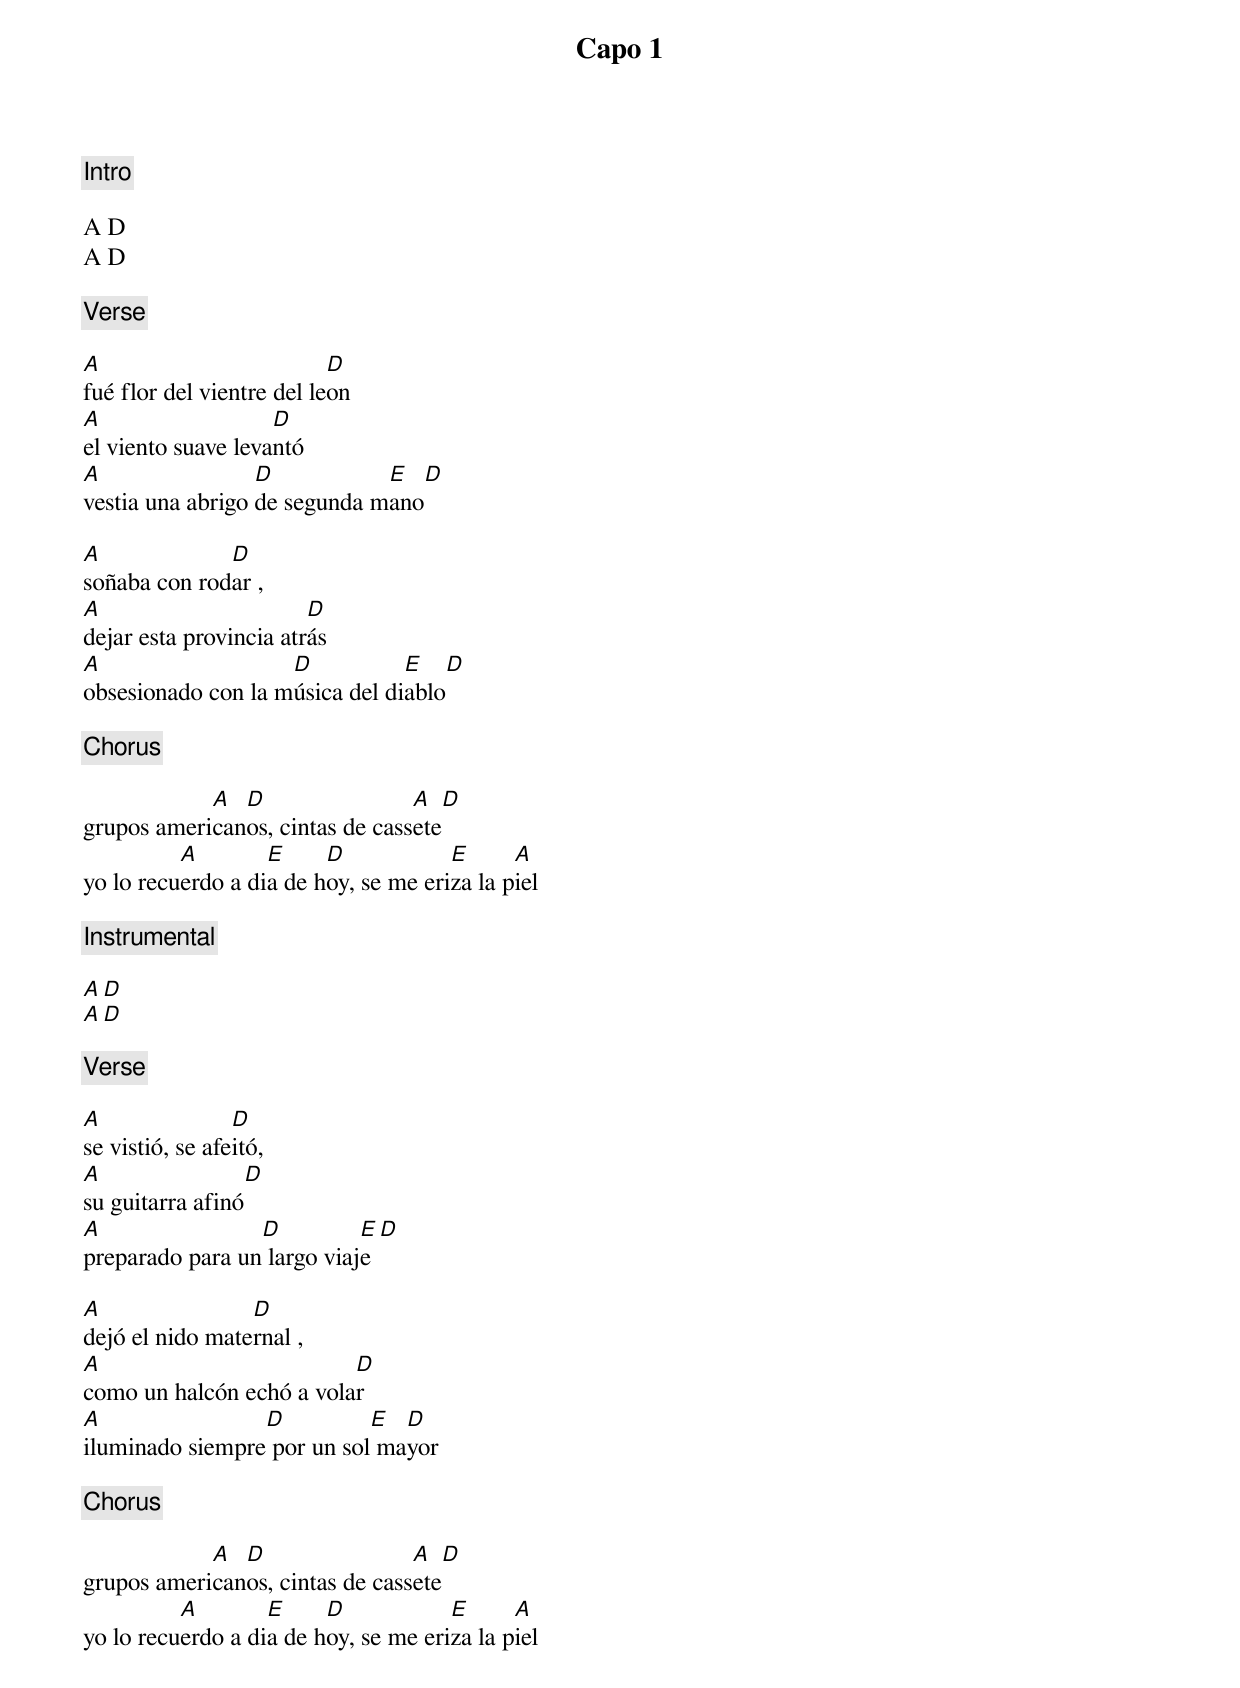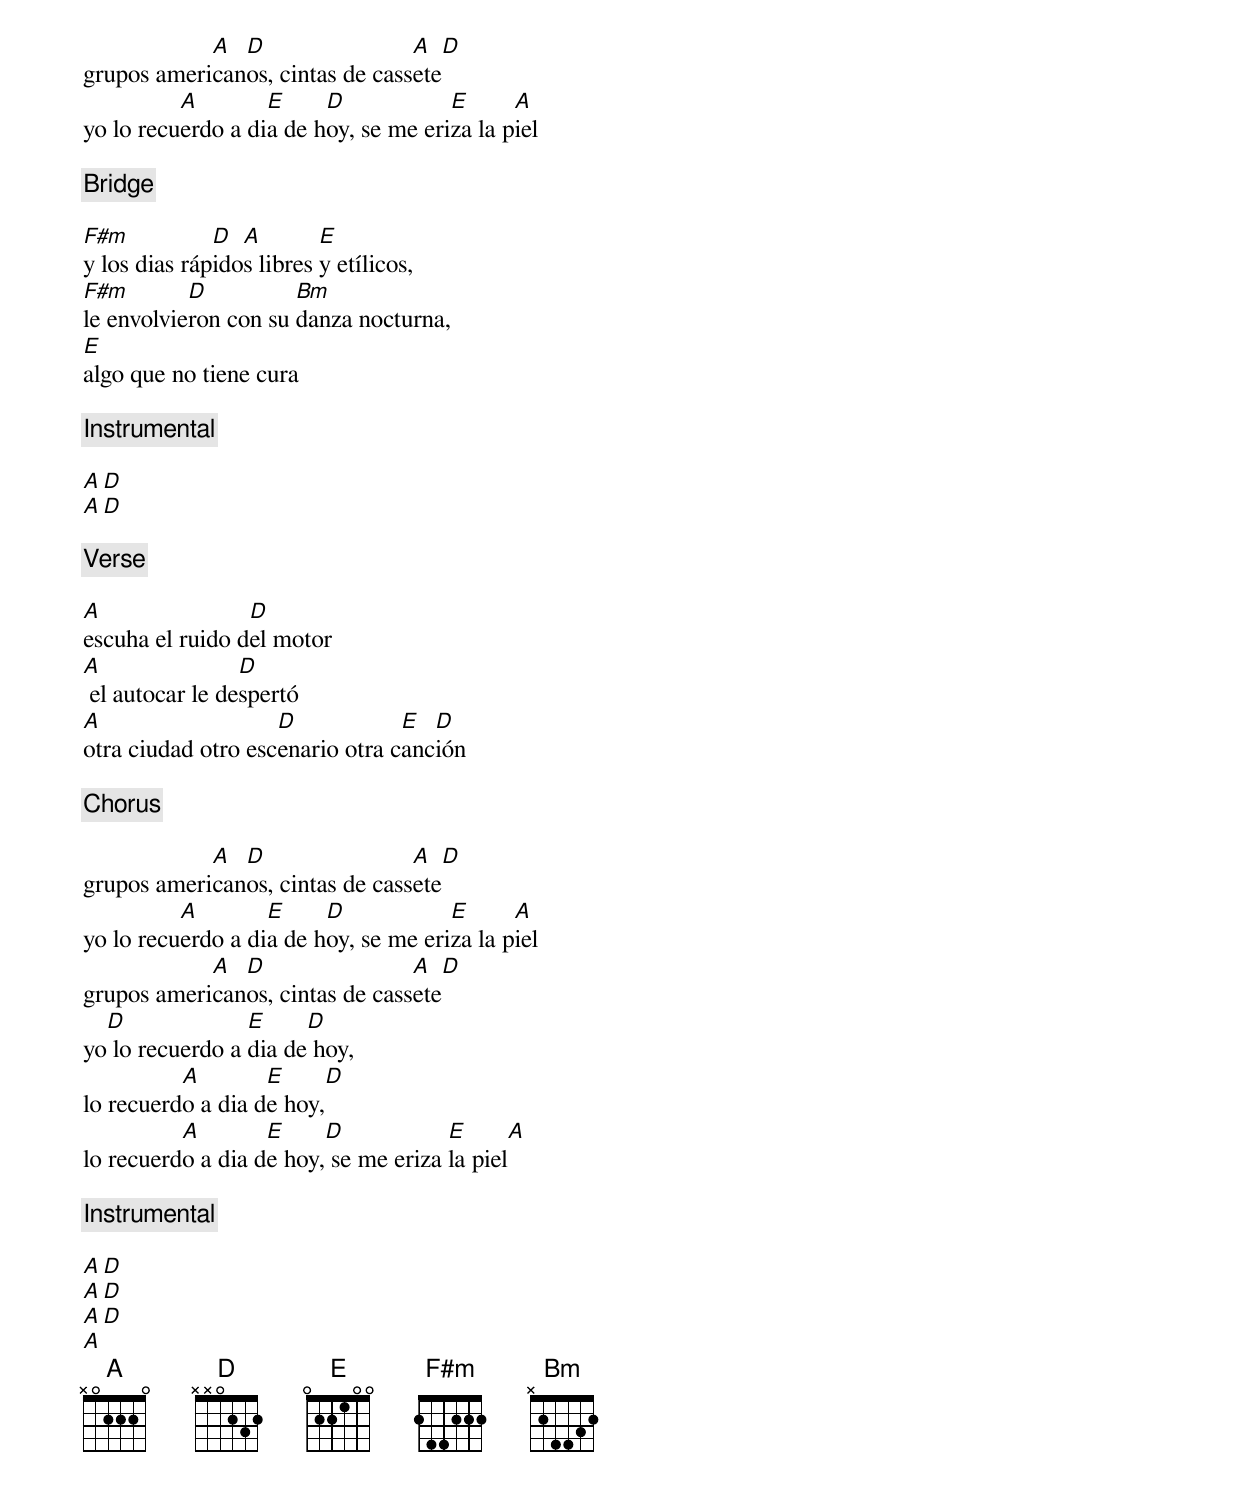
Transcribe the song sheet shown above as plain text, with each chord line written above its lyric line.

Capo 1

[Intro]

A D
A D

[Verse]

A                          D
fué flor del vientre del leon
A                   D
el viento suave levantó
A                 D           E    D
vestia una abrigo de segunda mano

A             D
soñaba con rodar ,
A                       D
dejar esta provincia atrás
A                   D           E   D
obsesionado con la música del diablo

[Chorus]

            A  D                 A   D
grupos americanos, cintas de cassete
          A        E     D            E      A
yo lo recuerdo a dia de hoy, se me eriza la piel

[Instrumental]

A D
A D

[Verse]

A                D
se vistió, se afeitó,
A                D
su guitarra afinó
A                D          E  D
preparado para un largo viaje

A                D
dejó el nido maternal ,
A                         D
como un halcón echó a volar
A                D          E  D
iluminado siempre por un sol mayor

[Chorus]

            A  D                 A   D
grupos americanos, cintas de cassete
          A        E     D            E      A
yo lo recuerdo a dia de hoy, se me eriza la piel
            A  D                 A   D
grupos americanos, cintas de cassete
          A        E     D            E      A
yo lo recuerdo a dia de hoy, se me eriza la piel

[Bridge]

F#m           D  A        E
y los dias rápidos libres y etílicos,
F#m        D          Bm
le envolvieron con su danza nocturna,
E
algo que no tiene cura

[Instrumental]

A D
A D

[Verse]

A                D
escuha el ruido del motor
A                D
 el autocar le despertó
A                   D            E  D
otra ciudad otro escenario otra canción

[Chorus]

            A  D                 A   D
grupos americanos, cintas de cassete
          A        E     D            E      A
yo lo recuerdo a dia de hoy, se me eriza la piel
            A  D                 A   D
grupos americanos, cintas de cassete
  D              E     D
yo lo recuerdo a dia de hoy,
          A        E     D
lo recuerdo a dia de hoy,
          A        E     D            E      A
lo recuerdo a dia de hoy, se me eriza la piel

[Instrumental]

A D
A D
A D
A
